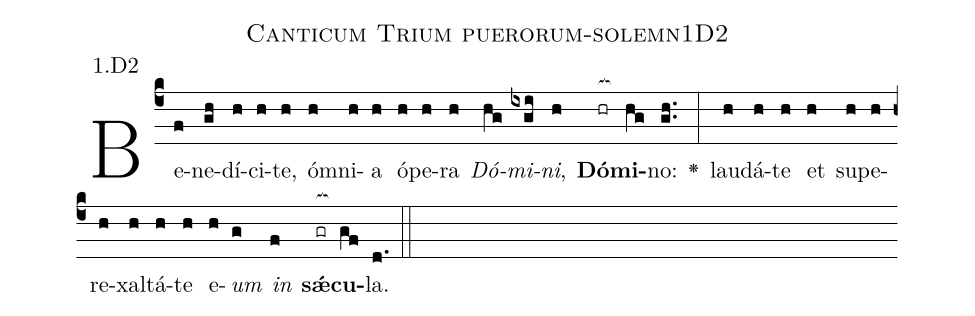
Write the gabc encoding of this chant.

name: Canticum Trium puerorum-solemn1D2;
annotation: 1.D2;
%%
(c4)Be(f)ne(gh)dí(h)ci(h)te,(h) óm(h)ni(h)a(h) ó(h)pe(h)ra(h) <i>Dó</i>(hg)<i>mi</i>(ixgi)<i>ni</i>,(h) <b>Dó</b>(hr[ocb:1{])<b>mi</b>(hg[ocb:0}])no:(gh..) <v>\greheightstar</v>(:) lau(h)dá(h)te(h) et(h) su(h)pe(h)re(h)xal(h)tá(h)te(h) e(h)<i>um</i>(g) <i>in</i>(f) <b>sǽ</b>(gr[ocb:1{])<b>cu</b>(gf[ocb:0}])la.(d.) (::)


%E(h) u(h) o(g) u(f) a(gf) e.(d.) (::)
